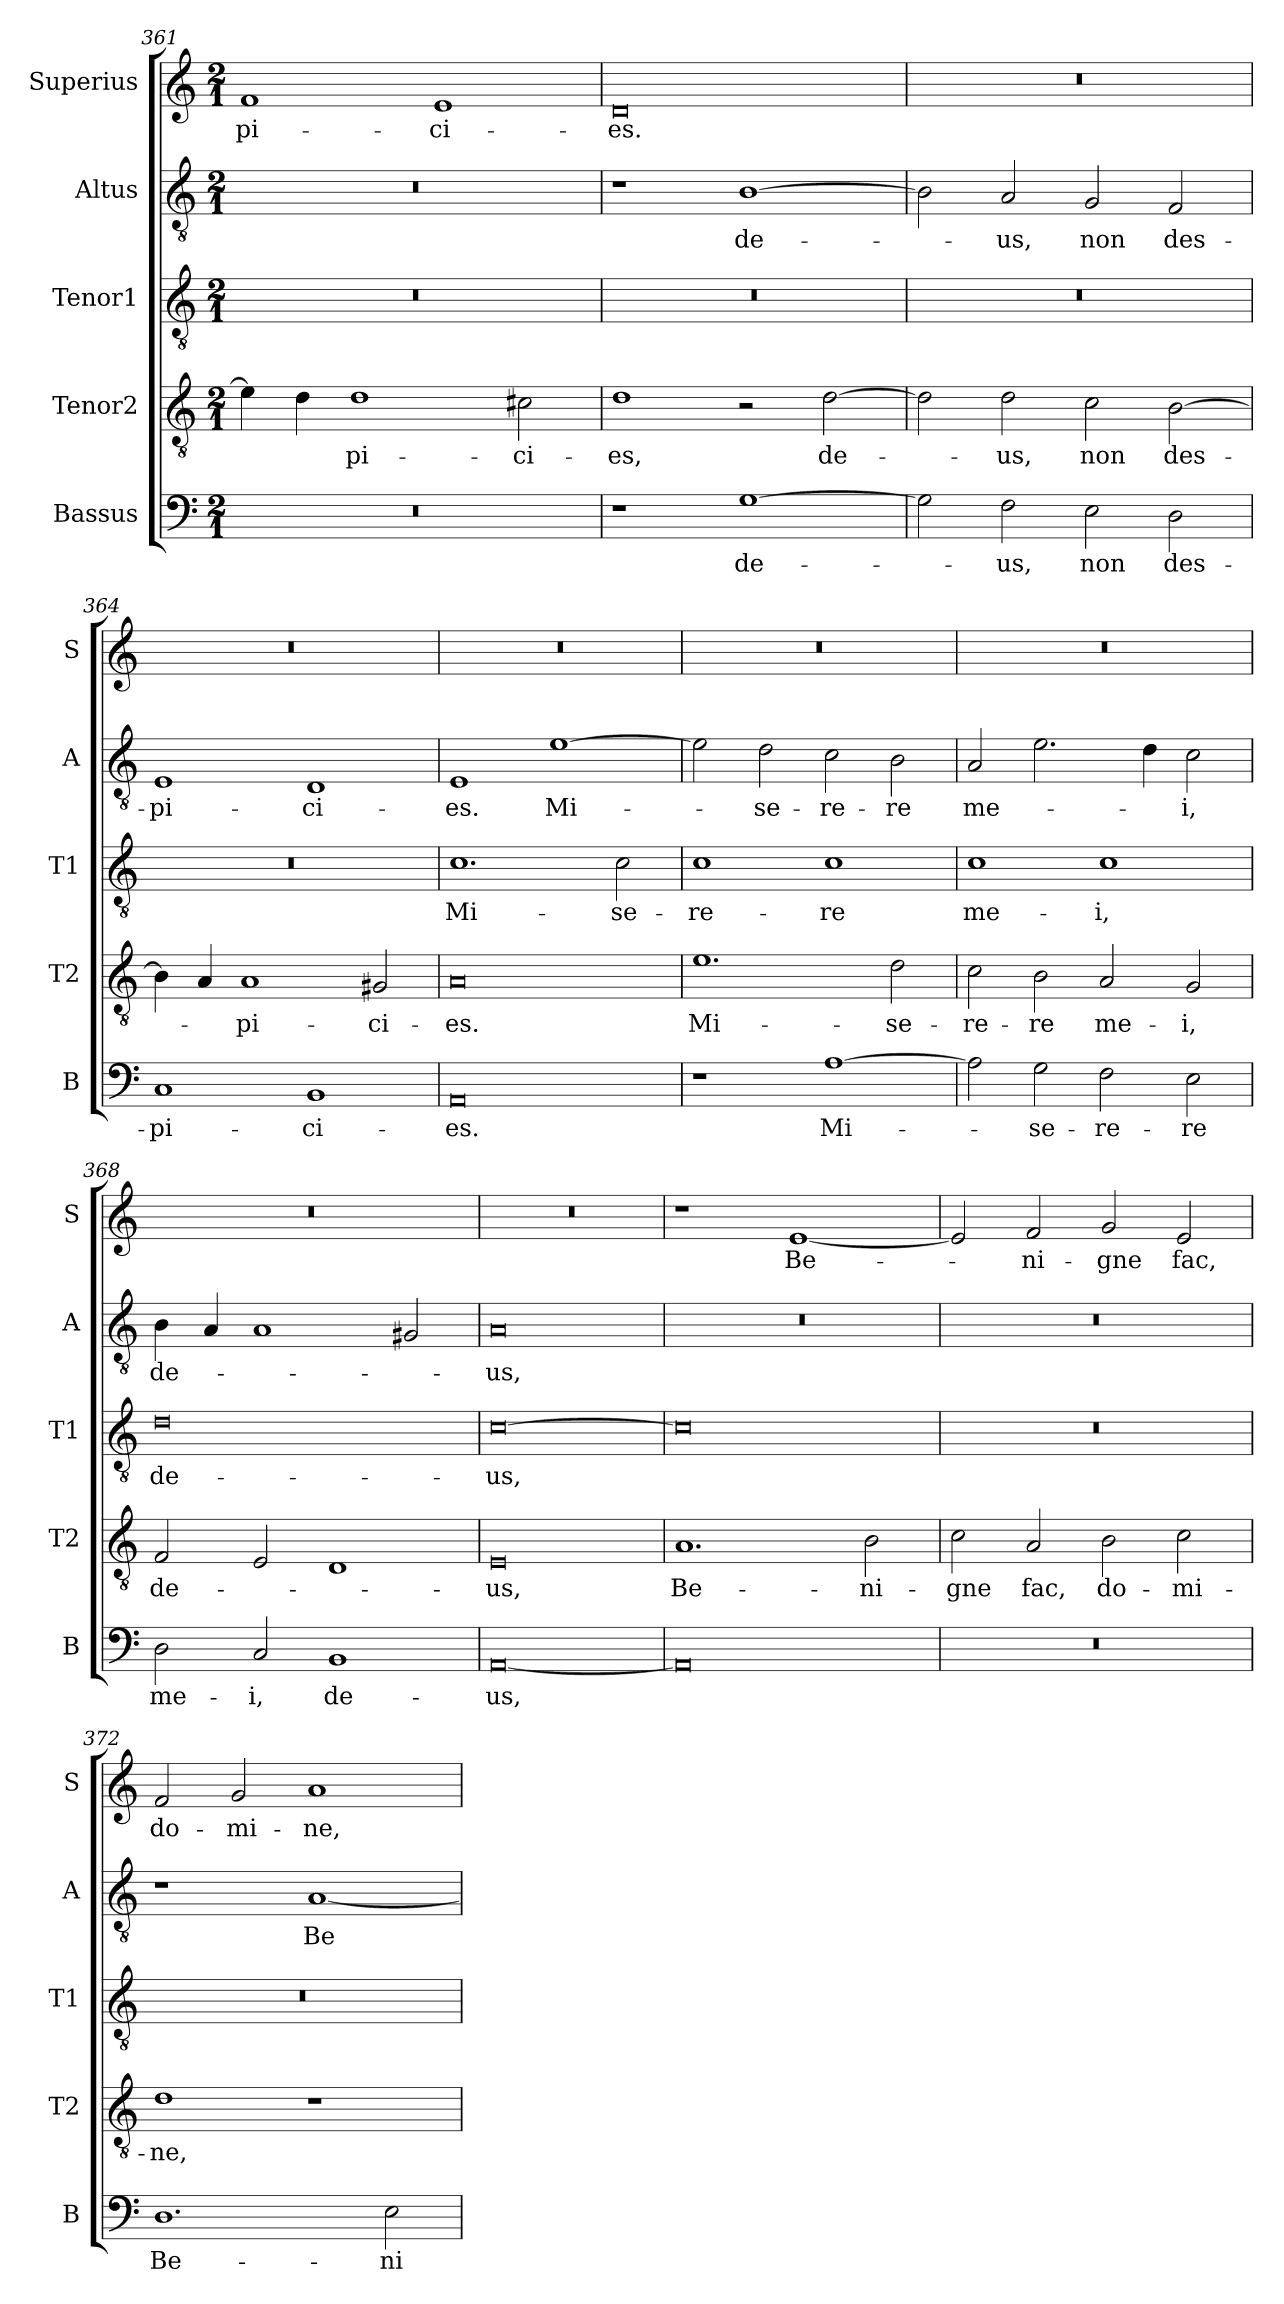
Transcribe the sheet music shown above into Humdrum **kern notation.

**kern	**text	**kern	**text	**kern	**text	**kern	**text	**kern	**text
*part5	*part5	*part4	*part4	*part3	*part3	*part2	*part2	*part1	*part1
*staff5	*staff5	*staff4	*staff4	*staff3	*staff3	*staff2	*staff2	*staff1	*staff1
*I"Bassus	*	*I"Tenor2	*	*I"Tenor1	*	*I"Altus	*	*I"Superius	*
*I'B	*	*I'T2	*	*I'T1	*	*I'A	*	*I'S	*
*clefF4	*	*clefGv2	*	*clefGv2	*	*clefGv2	*	*clefG2	*
*k[]	*	*k[]	*	*k[]	*	*k[]	*	*k[]	*
*M2/1	*	*M2/1	*	*M2/1	*	*M2/1	*	*M2/1	*
=361	=361	=361	=361	=361	=361	=361	=361	=361	=361
0r	.	4e]	.	0r	.	0r	.	1f	-pi-
.	.	4d	.	.	.	.	.	.	.
.	.	1d	-pi-	.	.	.	.	.	.
.	.	.	.	.	.	.	.	1e	-ci-
.	.	2c#X	-ci-	.	.	.	.	.	.
=362	=362	=362	=362	=362	=362	=362	=362	=362	=362
1r	.	1d	-es,	0r	.	1r	.	0d	-es.
[1G	de-	2r	.	.	.	[1B	de-	.	.
.	.	[2d	de-	.	.	.	.	.	.
=363	=363	=363	=363	=363	=363	=363	=363	=363	=363
2G]	.	2d]	.	0r	.	2B]	.	0r	.
2F	-us,	2d	-us,	.	.	2A	-us,	.	.
2E	non	2c	non	.	.	2G	non	.	.
2D	des-	[2B	des-	.	.	2F	des-	.	.
=364	=364	=364	=364	=364	=364	=364	=364	=364	=364
1C	-pi-	4B]	.	0r	.	1E	-pi-	0r	.
.	.	4A	.	.	.	.	.	.	.
.	.	1A	-pi-	.	.	.	.	.	.
1BB	-ci-	.	.	.	.	1D	-ci-	.	.
.	.	2G#X	-ci-	.	.	.	.	.	.
=365	=365	=365	=365	=365	=365	=365	=365	=365	=365
0AA	-es.	0A	-es.	1.c	Mi-	1E	-es.	0r	.
.	.	.	.	.	.	[1e	Mi-	.	.
.	.	.	.	2c	-se-	.	.	.	.
=366	=366	=366	=366	=366	=366	=366	=366	=366	=366
1r	.	1.e	Mi-	1c	-re-	2e]	.	0r	.
.	.	.	.	.	.	2d	-se-	.	.
[1A	Mi-	.	.	1c	-re	2c	-re-	.	.
.	.	2d	-se-	.	.	2B	-re	.	.
=367	=367	=367	=367	=367	=367	=367	=367	=367	=367
2A]	.	2c	-re-	1c	me-	2A	me-	0r	.
2G	-se-	2B	-re	.	.	2.e	.	.	.
2F	-re-	2A	me-	1c	-i,	.	.	.	.
.	.	.	.	.	.	4d	.	.	.
2E	-re	2G	-i,	.	.	2c	-i,	.	.
=368	=368	=368	=368	=368	=368	=368	=368	=368	=368
2D	me-	2F	de-	0d	de-	4B	de-	0r	.
.	.	.	.	.	.	4A	.	.	.
2C	-i,	2E	.	.	.	1A	.	.	.
1BB	de-	1D	.	.	.	.	.	.	.
.	.	.	.	.	.	2G#X	.	.	.
=369	=369	=369	=369	=369	=369	=369	=369	=369	=369
[0AA	-us,	0E	-us,	[0c	-us,	0A	-us,	0r	.
=370	=370	=370	=370	=370	=370	=370	=370	=370	=370
0AA]	.	1.A	Be-	0c]	.	0r	.	1r	.
.	.	.	.	.	.	.	.	[1e	Be-
.	.	2B	-ni-	.	.	.	.	.	.
=371	=371	=371	=371	=371	=371	=371	=371	=371	=371
0r	.	2c	-gne	0r	.	0r	.	2e]	.
.	.	2A	fac,	.	.	.	.	2f	-ni-
.	.	2B	do-	.	.	.	.	2g	-gne
.	.	2c	-mi-	.	.	.	.	2e	fac,
=372	=372	=372	=372	=372	=372	=372	=372	=372	=372
1.D	Be-	1d	-ne,	0r	.	1r	.	2f	do-
.	.	.	.	.	.	.	.	2g	-mi-
.	.	1r	.	.	.	[1A	Be-	1a	-ne,
2E	-ni-	.	.	.	.	.	.	.	.
=	=	=	=	=	=	=	=	=	=
*-	*-	*-	*-	*-	*-	*-	*-	*-	*-
